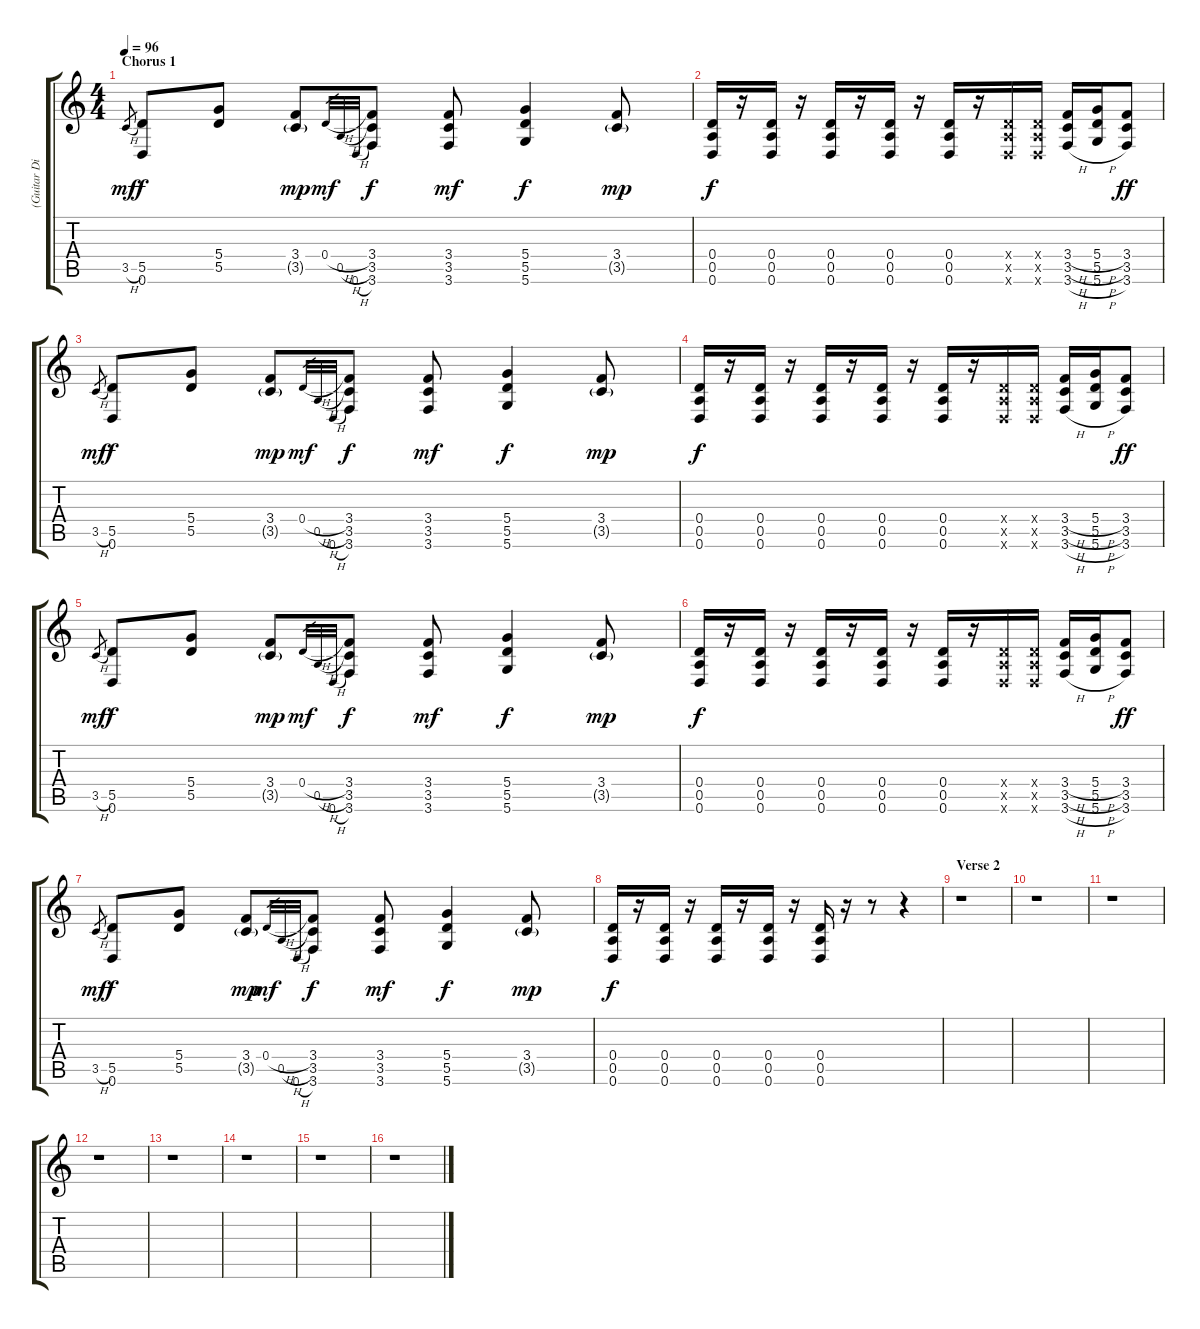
\track ("(Guitar Distorsion)" "(Guitar Di") {instrument distortionguitar}
\staff {score tabs}
\tuning (E4 B3 G3 D3 A2 D2) {hide}
\ts (4 4)
\section ("" "Chorus 1")
\tempo 96
\clef g2
\ks c
3.5{h}.8{gr dy mf} (5.5 0.6).8{dy f} (5.4 5.5).8 (3.4 3.5{g}).8{dy mp} 0.4{h}.32{gr dy mf} 0.5{h}.32{gr} 0.6{h}.32{gr} (3.4 3.5 3.6).8{dy f} (3.4 3.5 3.6).8{dy mf} (5.4 5.5 5.6).4{dy f} (3.4 3.5{g}).8{dy mp} |
(0.4 0.5 0.6).16{dy f} r.16 (0.4 0.5 0.6).16 r.16 (0.4 0.5 0.6).16 r.16 (0.4 0.5 0.6).16 r.16 (0.4 0.5 0.6).16 r.16 (0.4{x} 0.5{x} 0.6{x}).16 (0.4{x} 0.5{x} 0.6{x}).16 (3.4{h} 3.5{h} 3.6{h}).16 (5.4{h} 5.5{h} 5.6{h}).16 (3.4 3.5 3.6).8{dy ff} |
3.5{h}.8{gr dy mf} (5.5 0.6).8{dy f} (5.4 5.5).8 (3.4 3.5{g}).8{dy mp} 0.4{h}.32{gr dy mf} 0.5{h}.32{gr} 0.6{h}.32{gr} (3.4 3.5 3.6).8{dy f} (3.4 3.5 3.6).8{dy mf} (5.4 5.5 5.6).4{dy f} (3.4 3.5{g}).8{dy mp} |
(0.4 0.5 0.6).16{dy f} r.16 (0.4 0.5 0.6).16 r.16 (0.4 0.5 0.6).16 r.16 (0.4 0.5 0.6).16 r.16 (0.4 0.5 0.6).16 r.16 (0.4{x} 0.5{x} 0.6{x}).16 (0.4{x} 0.5{x} 0.6{x}).16 (3.4{h} 3.5{h} 3.6{h}).16 (5.4{h} 5.5{h} 5.6{h}).16 (3.4 3.5 3.6).8{dy ff} |
3.5{h}.8{gr dy mf} (5.5 0.6).8{dy f} (5.4 5.5).8 (3.4 3.5{g}).8{dy mp} 0.4{h}.32{gr dy mf} 0.5{h}.32{gr} 0.6{h}.32{gr} (3.4 3.5 3.6).8{dy f} (3.4 3.5 3.6).8{dy mf} (5.4 5.5 5.6).4{dy f} (3.4 3.5{g}).8{dy mp} |
(0.4 0.5 0.6).16{dy f} r.16 (0.4 0.5 0.6).16 r.16 (0.4 0.5 0.6).16 r.16 (0.4 0.5 0.6).16 r.16 (0.4 0.5 0.6).16 r.16 (0.4{x} 0.5{x} 0.6{x}).16 (0.4{x} 0.5{x} 0.6{x}).16 (3.4{h} 3.5{h} 3.6{h}).16 (5.4{h} 5.5{h} 5.6{h}).16 (3.4 3.5 3.6).8{dy ff} |
3.5{h}.8{gr dy mf} (5.5 0.6).8{dy f} (5.4 5.5).8 (3.4 3.5{g}).8{dy mp} 0.4{h}.32{gr dy mf} 0.5{h}.32{gr} 0.6{h}.32{gr} (3.4 3.5 3.6).8{dy f} (3.4 3.5 3.6).8{dy mf} (5.4 5.5 5.6).4{dy f} (3.4 3.5{g}).8{dy mp} |
(0.4 0.5 0.6).16{dy f} r.16 (0.4 0.5 0.6).16 r.16 (0.4 0.5 0.6).16 r.16 (0.4 0.5 0.6).16 r.16 (0.4 0.5 0.6).16 r.16 r.8 r.4 |
\section ("" "Verse 2")
r.1 |
r.1 |
r.1 |
r.1 |
r.1 |
r.1 |
r.1 |
r.1
